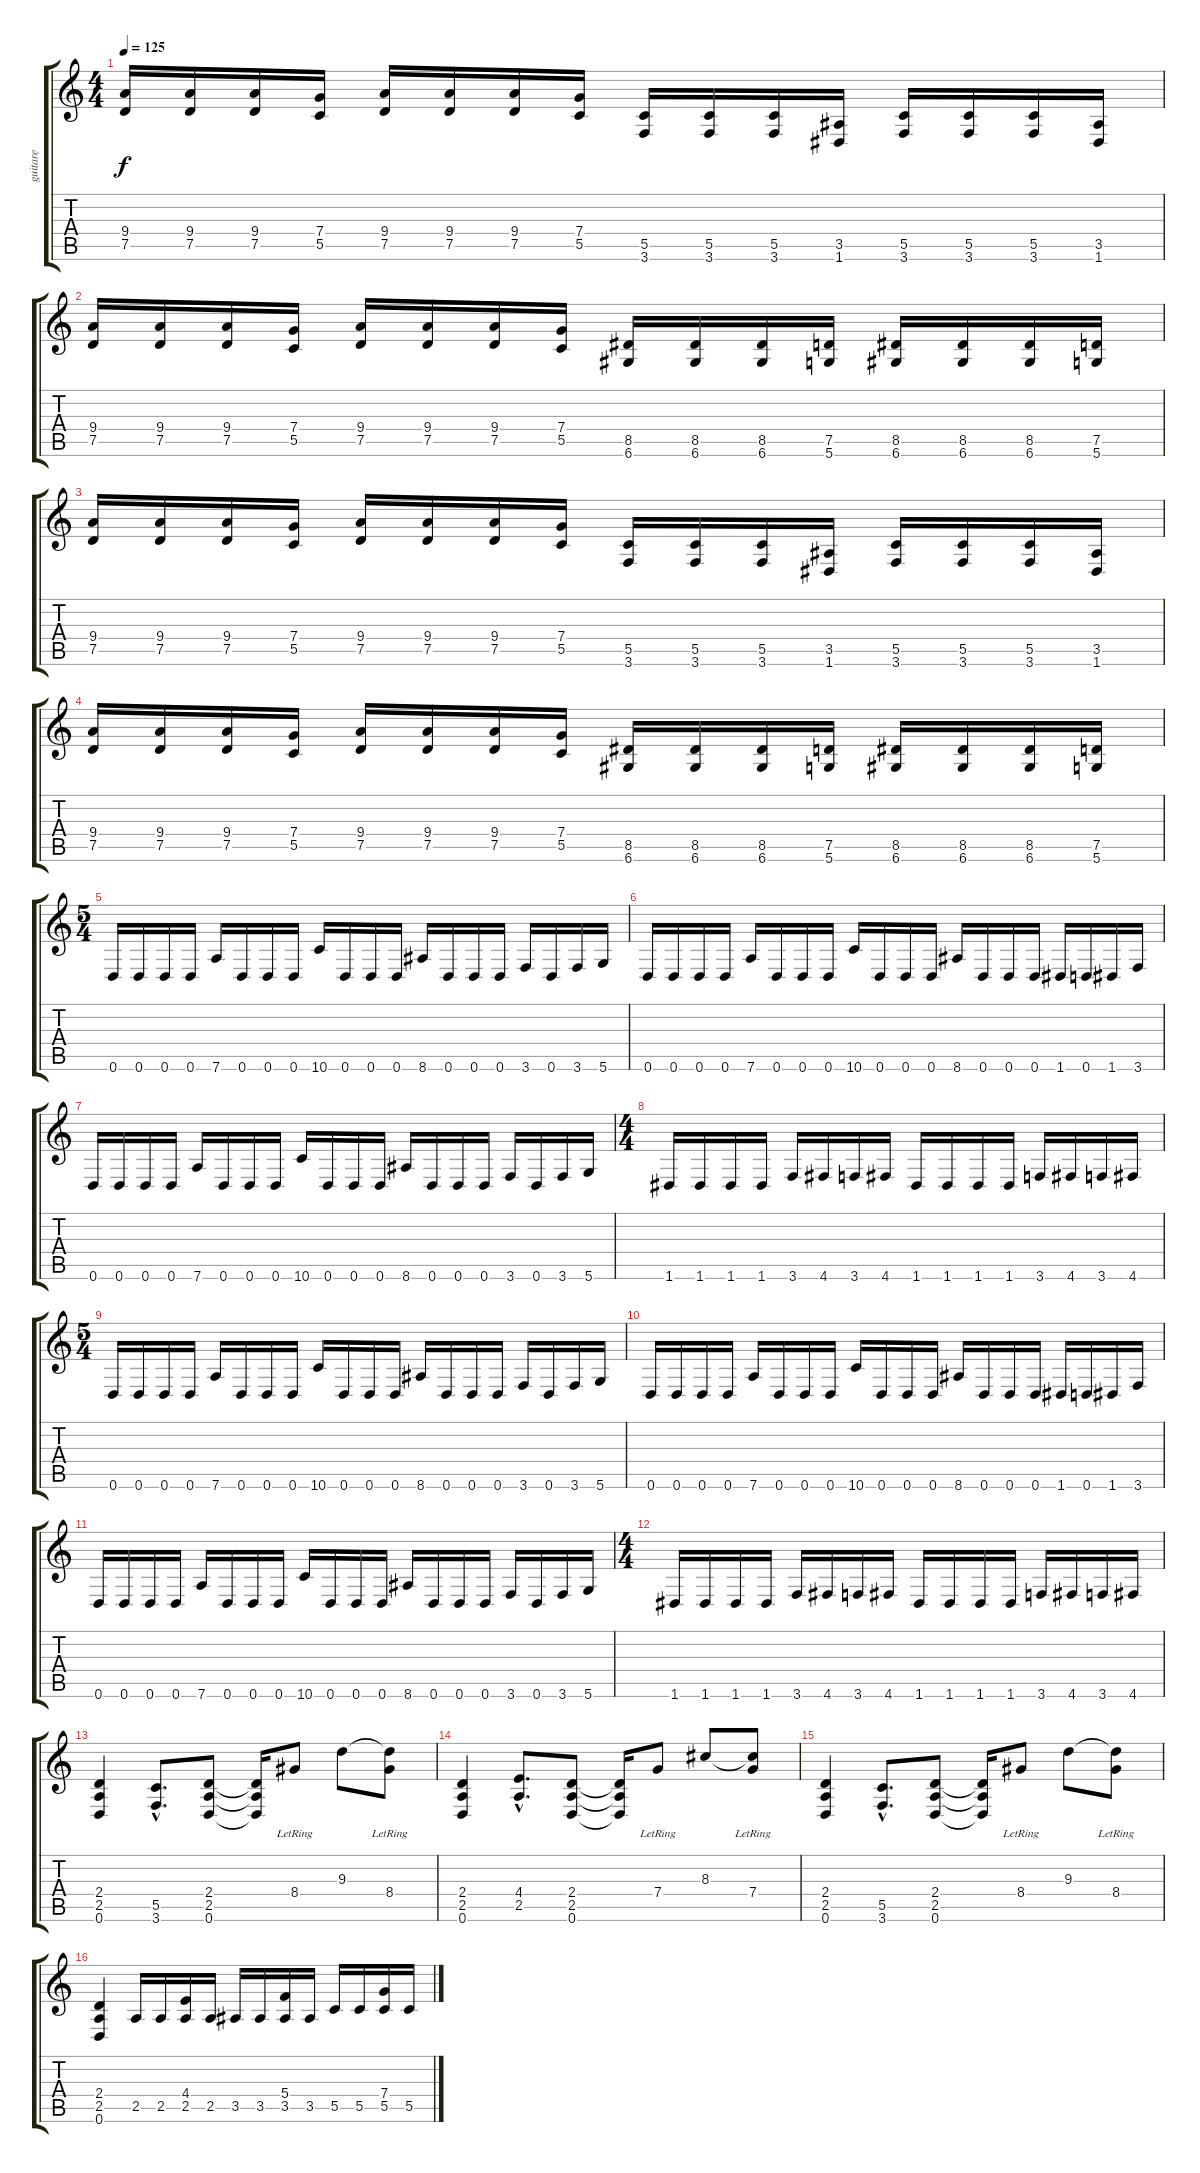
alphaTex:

\track ("guitare" "guitare") {instrument distortionguitar}
\staff {score tabs}
\tuning (D4 A3 F3 C3 G2 D2) {hide}
\ts (4 4)
\tempo 125
\clef g2
\ks c
(9.4 7.5).16{dy f} (9.4 7.5).16 (9.4 7.5).16 (7.4 5.5).16 (9.4 7.5).16 (9.4 7.5).16 (9.4 7.5).16 (7.4 5.5).16 (5.5 3.6).16 (5.5 3.6).16 (5.5 3.6).16 (3.5 1.6).16 (5.5 3.6).16 (5.5 3.6).16 (5.5 3.6).16 (3.5 1.6).16 |
(9.4 7.5).16 (9.4 7.5).16 (9.4 7.5).16 (7.4 5.5).16 (9.4 7.5).16 (9.4 7.5).16 (9.4 7.5).16 (7.4 5.5).16 (8.5 6.6).16 (8.5 6.6).16 (8.5 6.6).16 (7.5 5.6).16 (8.5 6.6).16 (8.5 6.6).16 (8.5 6.6).16 (7.5 5.6).16 |
(9.4 7.5).16 (9.4 7.5).16 (9.4 7.5).16 (7.4 5.5).16 (9.4 7.5).16 (9.4 7.5).16 (9.4 7.5).16 (7.4 5.5).16 (5.5 3.6).16 (5.5 3.6).16 (5.5 3.6).16 (3.5 1.6).16 (5.5 3.6).16 (5.5 3.6).16 (5.5 3.6).16 (3.5 1.6).16 |
(9.4 7.5).16 (9.4 7.5).16 (9.4 7.5).16 (7.4 5.5).16 (9.4 7.5).16 (9.4 7.5).16 (9.4 7.5).16 (7.4 5.5).16 (8.5 6.6).16 (8.5 6.6).16 (8.5 6.6).16 (7.5 5.6).16 (8.5 6.6).16 (8.5 6.6).16 (8.5 6.6).16 (7.5 5.6).16 |
\ts (5 4)
0.6.16 0.6.16 0.6.16 0.6.16 7.6.16 0.6.16 0.6.16 0.6.16 10.6.16 0.6.16 0.6.16 0.6.16 8.6.16 0.6.16 0.6.16 0.6.16 3.6.16 0.6.16 3.6.16 5.6.16 |
0.6.16 0.6.16 0.6.16 0.6.16 7.6.16 0.6.16 0.6.16 0.6.16 10.6.16 0.6.16 0.6.16 0.6.16 8.6.16 0.6.16 0.6.16 0.6.16 1.6.16 0.6.16 1.6.16 3.6.16 |
0.6.16 0.6.16 0.6.16 0.6.16 7.6.16 0.6.16 0.6.16 0.6.16 10.6.16 0.6.16 0.6.16 0.6.16 8.6.16 0.6.16 0.6.16 0.6.16 3.6.16 0.6.16 3.6.16 5.6.16 |
\ts (4 4)
1.6.16 1.6.16 1.6.16 1.6.16 3.6.16 4.6.16 3.6.16 4.6.16 1.6.16 1.6.16 1.6.16 1.6.16 3.6.16 4.6.16 3.6.16 4.6.16 |
\ts (5 4)
0.6.16 0.6.16 0.6.16 0.6.16 7.6.16 0.6.16 0.6.16 0.6.16 10.6.16 0.6.16 0.6.16 0.6.16 8.6.16 0.6.16 0.6.16 0.6.16 3.6.16 0.6.16 3.6.16 5.6.16 |
0.6.16 0.6.16 0.6.16 0.6.16 7.6.16 0.6.16 0.6.16 0.6.16 10.6.16 0.6.16 0.6.16 0.6.16 8.6.16 0.6.16 0.6.16 0.6.16 1.6.16 0.6.16 1.6.16 3.6.16 |
0.6.16 0.6.16 0.6.16 0.6.16 7.6.16 0.6.16 0.6.16 0.6.16 10.6.16 0.6.16 0.6.16 0.6.16 8.6.16 0.6.16 0.6.16 0.6.16 3.6.16 0.6.16 3.6.16 5.6.16 |
\ts (4 4)
1.6.16 1.6.16 1.6.16 1.6.16 3.6.16 4.6.16 3.6.16 4.6.16 1.6.16 1.6.16 1.6.16 1.6.16 3.6.16 4.6.16 3.6.16 4.6.16 |
(2.4 2.5 0.6).4 (5.5{hac} 3.6{hac}).8{d} (2.4 2.5 0.6).8 (2.4{t} 2.5{t} 0.6{t}).16 8.4{lr}.8 9.3.8 (9.3{t} 8.4{lr}).8 |
(2.4 2.5 0.6).4 (4.4{hac} 2.5{hac}).8{d} (2.4 2.5 0.6).8 (2.4{t} 2.5{t} 0.6{t}).16 7.4{lr}.8 8.3.8 (8.3{t} 7.4{lr}).8 |
(2.4 2.5 0.6).4 (5.5{hac} 3.6{hac}).8{d} (2.4 2.5 0.6).8 (2.4{t} 2.5{t} 0.6{t}).16 8.4{lr}.8 9.3.8 (9.3{t} 8.4{lr}).8 |
(2.4 2.5 0.6).4 2.5.16 2.5.16 (4.4 2.5).16 2.5.16 3.5.16 3.5.16 (5.4 3.5).16 3.5.16 5.5.16 5.5.16 (7.4 5.5).16 5.5.16
